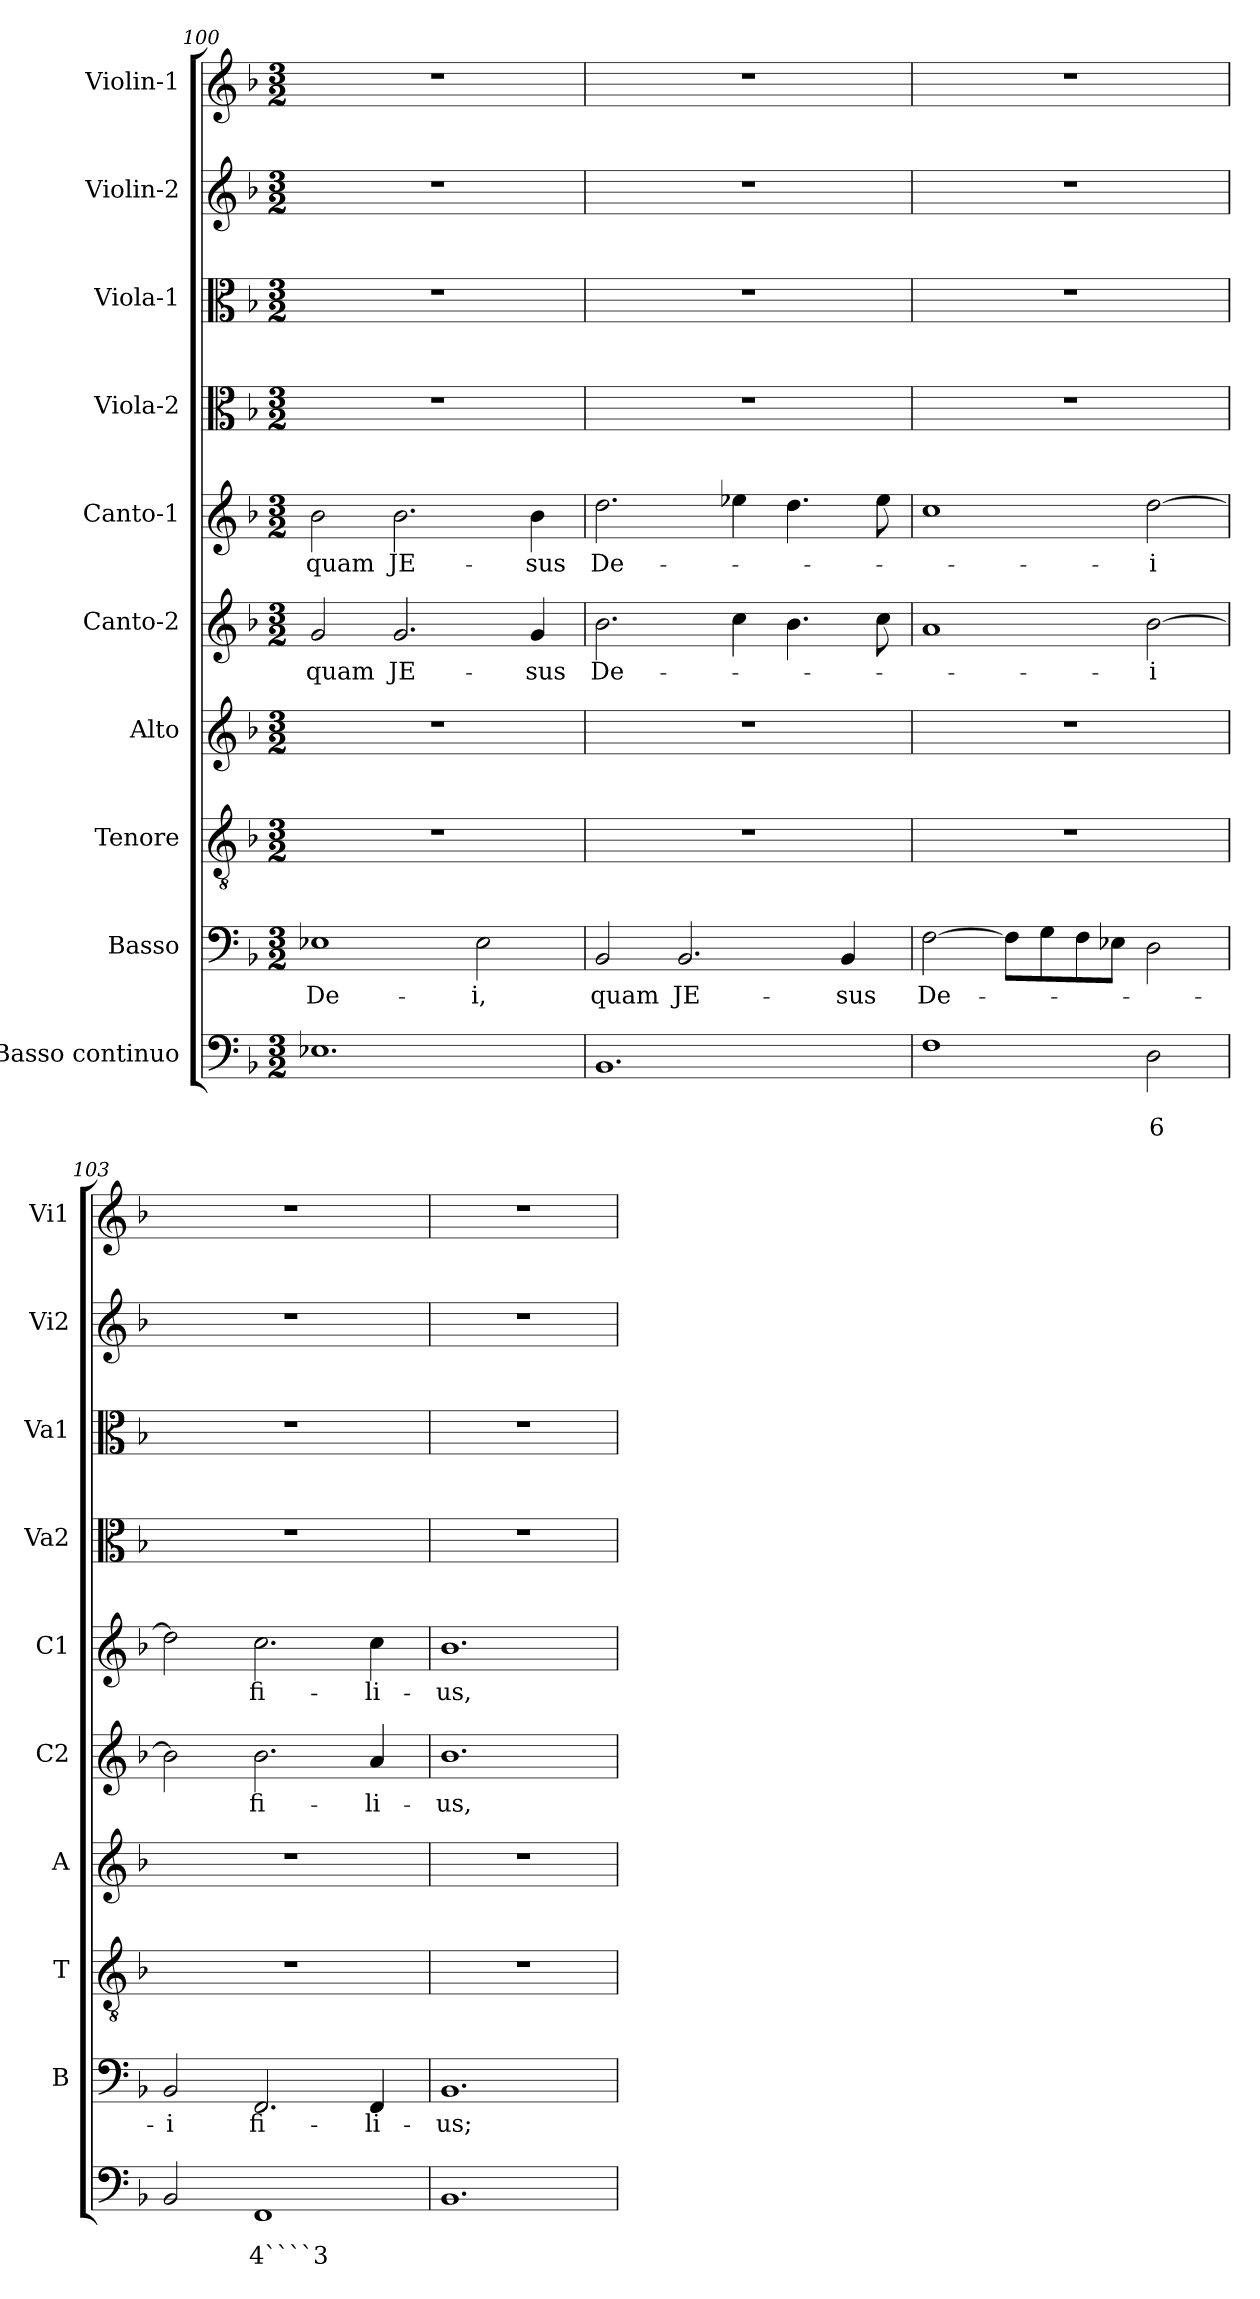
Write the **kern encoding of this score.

**kern	**text	**text	**kern	**text	**kern	**kern	**kern	**text	**kern	**text	**kern	**kern	**kern	**kern
*part10	*part10	*part10	*part9	*part9	*part8	*part7	*part6	*part6	*part5	*part5	*part4	*part3	*part2	*part1
*staff10	*staff10	*staff10	*staff9	*staff9	*staff8	*staff7	*staff6	*staff6	*staff5	*staff5	*staff4	*staff3	*staff2	*staff1
*I"Basso continuo	*	*	*I"Basso	*	*I"Tenore	*I"Alto	*I"Canto-2	*	*I"Canto-1	*	*I"Viola-2	*I"Viola-1	*I"Violin-2	*I"Violin-1
*	*	*	*I'B	*	*I'T	*I'A	*I'C2	*	*I'C1	*	*I'Va2	*I'Va1	*I'Vi2	*I'Vi1
!!LO:PB:g=z
*clefF4	*	*	*clefF4	*	*clefGv2	*clefG2	*clefG2	*	*clefG2	*	*clefC3	*clefC3	*clefG2	*clefG2
*k[b-]	*	*	*k[b-]	*	*k[b-]	*k[b-]	*k[b-]	*	*k[b-]	*	*k[b-]	*k[b-]	*k[b-]	*k[b-]
*F:	*	*	*F:	*	*F:	*F:	*F:	*	*F:	*	*F:	*F:	*F:	*F:
*M3/2	*	*	*M3/2	*	*M3/2	*M3/2	*M3/2	*	*M3/2	*	*M3/2	*M3/2	*M3/2	*M3/2
=100	=100	=100	=100	=100	=100	=100	=100	=100	=100	=100	=100	=100	=100	=100
!	!	!	!	!LO:LY:b	!	!	!	!LO:LY:b	!	!LO:LY:b	!	!	!	!
1.E-X	.	.	1E-X	De-	1.r	1.r	2g/	quam	2b-\	quam	1.r	1.r	1.r	1.r
!	!	!	!	!	!	!	!	!LO:LY:b	!	!LO:LY:b	!	!	!	!
.	.	.	.	.	.	.	2.g/	JE-	2.b-\	JE-	.	.	.	.
!	!	!	!	!LO:LY:b	!	!	!	!	!	!	!	!	!	!
.	.	.	2E-\	-i,	.	.	.	.	.	.	.	.	.	.
!	!	!	!	!	!	!	!	!LO:LY:b	!	!LO:LY:b	!	!	!	!
.	.	.	.	.	.	.	4g/	-sus	4b-\	-sus	.	.	.	.
=101	=101	=101	=101	=101	=101	=101	=101	=101	=101	=101	=101	=101	=101	=101
!	!	!	!	!LO:LY:b	!	!	!	!LO:LY:b	!	!LO:LY:b	!	!	!	!
1.BB-	.	.	2BB-/	quam	1.r	1.r	2.b-\	De-	2.dd\	De-	1.r	1.r	1.r	1.r
!	!	!	!	!LO:LY:b	!	!	!	!	!	!	!	!	!	!
.	.	.	2.BB-/	JE-	.	.	.	.	.	.	.	.	.	.
.	.	.	.	.	.	.	4cc\	.	4ee-X\	.	.	.	.	.
.	.	.	.	.	.	.	4.b-\	.	4.dd\	.	.	.	.	.
!	!	!	!	!LO:LY:b	!	!	!	!	!	!	!	!	!	!
.	.	.	4BB-/	-sus	.	.	.	.	.	.	.	.	.	.
.	.	.	.	.	.	.	8cc\	.	8ee-\	.	.	.	.	.
=102	=102	=102	=102	=102	=102	=102	=102	=102	=102	=102	=102	=102	=102	=102
!	!	!	!	!LO:LY:b	!	!	!	!	!	!	!	!	!	!
1F	.	.	[2F\	De-	1.r	1.r	1a	.	1cc	.	1.r	1.r	1.r	1.r
.	.	.	8F\L]	.	.	.	.	.	.	.	.	.	.	.
.	.	.	8G\	.	.	.	.	.	.	.	.	.	.	.
.	.	.	8F\	.	.	.	.	.	.	.	.	.	.	.
.	.	.	8E-X\J	.	.	.	.	.	.	.	.	.	.	.
!	!	!LO:LY:b	!	!	!	!	!	!LO:LY:b	!	!LO:LY:b	!	!	!	!
2D\	.	6	2D\	.	.	.	[2b-\	-i	[2dd\	-i	.	.	.	.
=103	=103	=103	=103	=103	=103	=103	=103	=103	=103	=103	=103	=103	=103	=103
!	!	!	!	!LO:LY:b	!	!	!	!	!	!	!	!	!	!
2BB-/	.	.	2BB-/	-i	1.r	1.r	2b-\]	.	2dd\]	.	1.r	1.r	1.r	1.r
!	!	!LO:LY:b	!	!LO:LY:b	!	!	!	!LO:LY:b	!	!LO:LY:b	!	!	!	!
1FF	.	4````3	2.FF/	fi-	.	.	2.b-\	fi-	2.cc\	fi-	.	.	.	.
!	!	!	!	!LO:LY:b	!	!	!	!LO:LY:b	!	!LO:LY:b	!	!	!	!
.	.	.	4FF/	-li-	.	.	4a/	-li-	4cc\	-li-	.	.	.	.
=104	=104	=104	=104	=104	=104	=104	=104	=104	=104	=104	=104	=104	=104	=104
!	!	!	!	!LO:LY:b	!	!	!	!LO:LY:b	!	!LO:LY:b	!	!	!	!
1.BB-	.	.	1.BB-	-us;	1.r	1.r	1.b-	-us,	1.b-	-us,	1.r	1.r	1.r	1.r
=	=	=	=	=	=	=	=	=	=	=	=	=	=	=
*-	*-	*-	*-	*-	*-	*-	*-	*-	*-	*-	*-	*-	*-	*-
